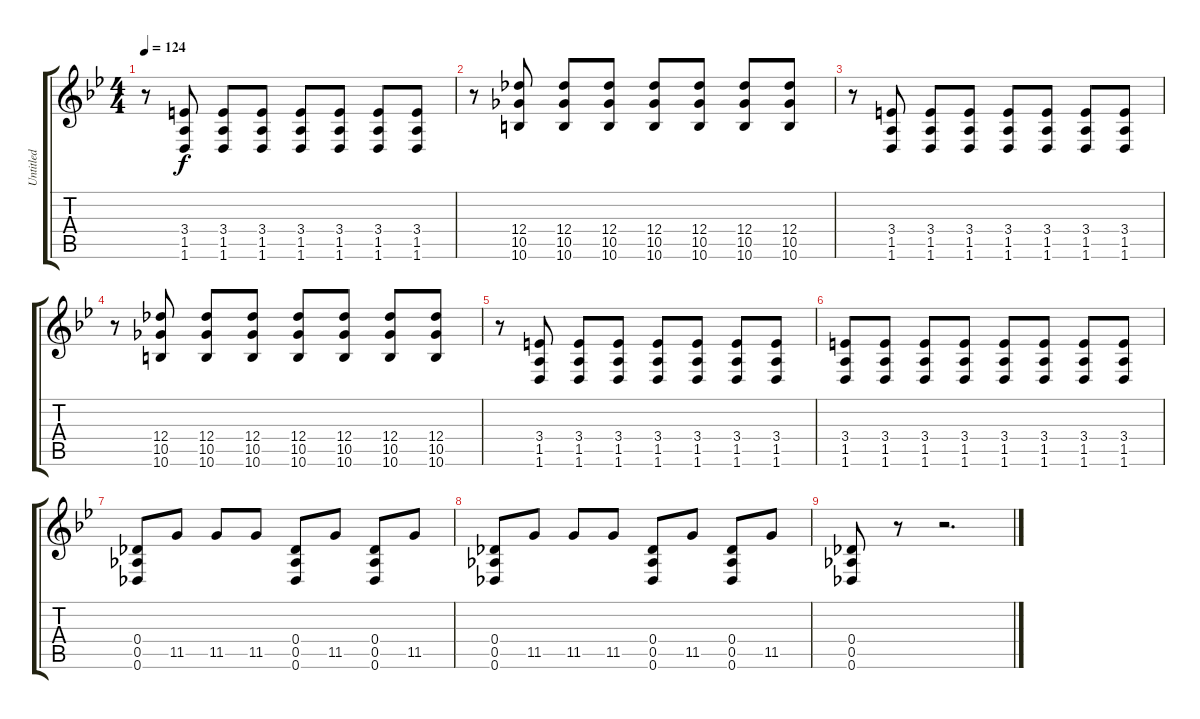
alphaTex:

\track ("Untitled" "Untitled") {instrument distortionguitar}
\staff {score tabs}
\tuning (Eb4 Bb3 Gb3 Db3 Ab2 Db2) {hide}
\ts (4 4)
\tempo 124
\clef g2
\ks bb
r.8{dy f} (3.4 1.5 1.6).8 (3.4 1.5 1.6).8 (3.4 1.5 1.6).8 (3.4 1.5 1.6).8 (3.4 1.5 1.6).8 (3.4 1.5 1.6).8 (3.4 1.5 1.6).8 |
r.8 (12.4 10.5 10.6).8 (12.4 10.5 10.6).8 (12.4 10.5 10.6).8 (12.4 10.5 10.6).8 (12.4 10.5 10.6).8 (12.4 10.5 10.6).8 (12.4 10.5 10.6).8 |
r.8 (3.4 1.5 1.6).8 (3.4 1.5 1.6).8 (3.4 1.5 1.6).8 (3.4 1.5 1.6).8 (3.4 1.5 1.6).8 (3.4 1.5 1.6).8 (3.4 1.5 1.6).8 |
r.8 (12.4 10.5 10.6).8 (12.4 10.5 10.6).8 (12.4 10.5 10.6).8 (12.4 10.5 10.6).8 (12.4 10.5 10.6).8 (12.4 10.5 10.6).8 (12.4 10.5 10.6).8 |
r.8 (3.4 1.5 1.6).8 (3.4 1.5 1.6).8 (3.4 1.5 1.6).8 (3.4 1.5 1.6).8 (3.4 1.5 1.6).8 (3.4 1.5 1.6).8 (3.4 1.5 1.6).8 |
(3.4 1.5 1.6).8 (3.4 1.5 1.6).8 (3.4 1.5 1.6).8 (3.4 1.5 1.6).8 (3.4 1.5 1.6).8 (3.4 1.5 1.6).8 (3.4 1.5 1.6).8 (3.4 1.5 1.6).8 |
(0.4 0.5 0.6).8 11.5.8 11.5.8 11.5.8 (0.4 0.5 0.6).8 11.5.8 (0.4 0.5 0.6).8 11.5.8 |
(0.4 0.5 0.6).8 11.5.8 11.5.8 11.5.8 (0.4 0.5 0.6).8 11.5.8 (0.4 0.5 0.6).8 11.5.8 |
(0.4 0.5 0.6).8 r.8 r.2{d}
